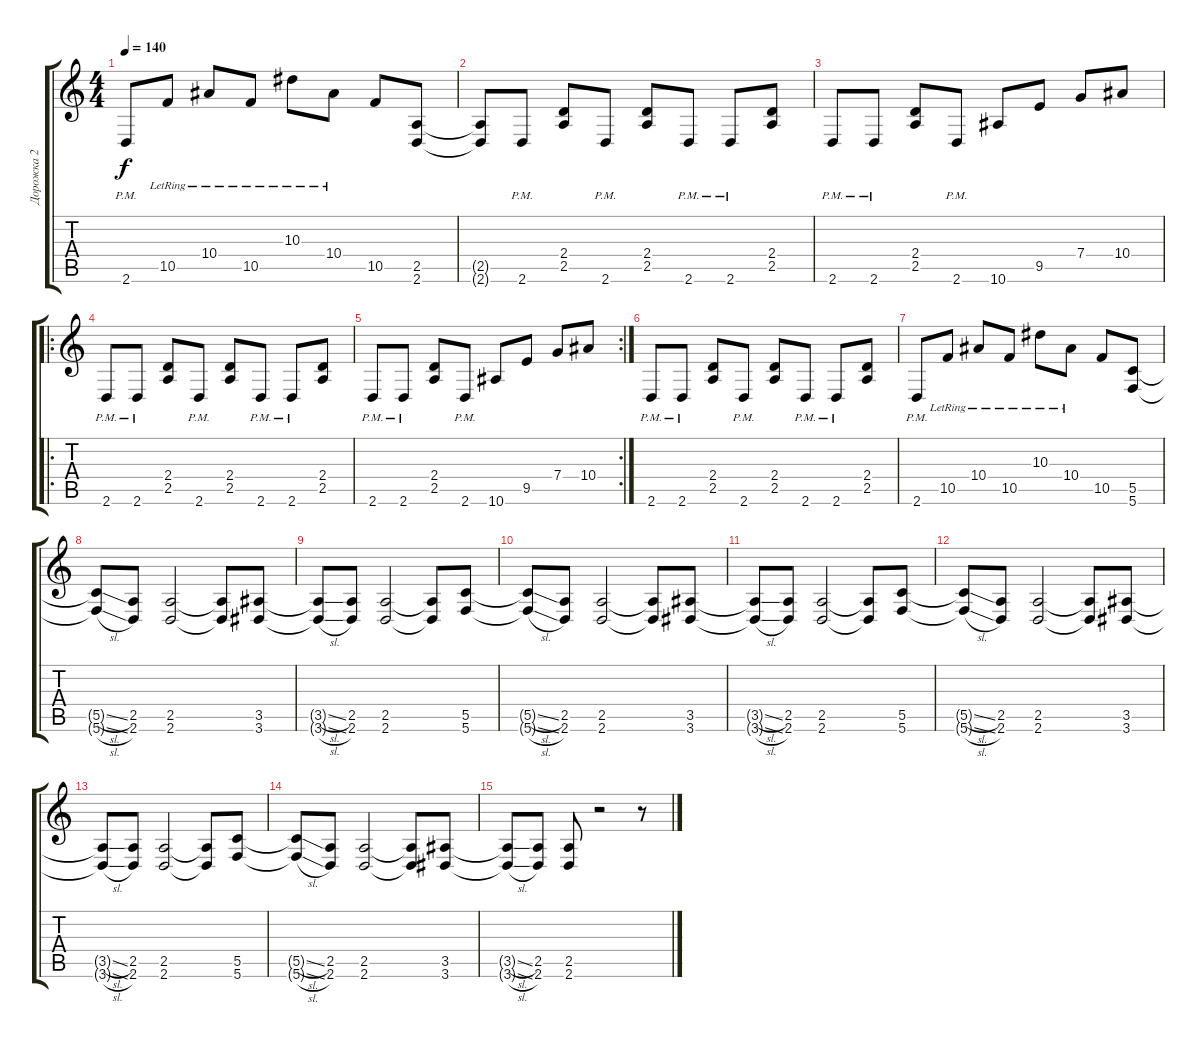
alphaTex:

\track ("Дорожка 2" "Дорожка 2") {instrument distortionguitar}
\staff {score tabs}
\tuning (D4 A3 F3 C3 G2 C2) {hide}
\ts (4 4)
\tempo 140
\clef g2
\ks c
2.6{pm}.8{dy f} 10.5{lr}.8 10.4{lr}.8 10.5{lr}.8 10.3{lr}.8 10.4{lr}.8 10.5.8 (2.5 2.6).8 |
(2.5{t} 2.6{t}).8 2.6{pm}.8 (2.4 2.5).8 2.6{pm}.8 (2.4 2.5).8 2.6{pm}.8 2.6{pm}.8 (2.4 2.5).8 |
2.6{pm}.8 2.6{pm}.8 (2.4 2.5).8 2.6{pm}.8 10.6.8 9.5.8 7.4.8 10.4.8 |
\ro
2.6{pm}.8 2.6{pm}.8 (2.4 2.5).8 2.6{pm}.8 (2.4 2.5).8 2.6{pm}.8 2.6{pm}.8 (2.4 2.5).8 |
\rc 2
2.6{pm}.8 2.6{pm}.8 (2.4 2.5).8 2.6{pm}.8 10.6.8 9.5.8 7.4.8 10.4.8 |
2.6{pm}.8 2.6{pm}.8 (2.4 2.5).8 2.6{pm}.8 (2.4 2.5).8 2.6{pm}.8 2.6{pm}.8 (2.4 2.5).8 |
2.6{pm}.8 10.5{lr}.8 10.4{lr}.8 10.5{lr}.8 10.3{lr}.8 10.4{lr}.8 10.5.8 (5.5 5.6).8 |
(5.5{sl t} 5.6{sl t}).8 (2.5 2.6).8 (2.5 2.6).2 (2.5{t} 2.6{t}).8 (3.5 3.6).8 |
(3.5{sl t} 3.6{sl t}).8 (2.5 2.6).8 (2.5 2.6).2 (2.5{t} 2.6{t}).8 (5.5 5.6).8 |
(5.5{sl t} 5.6{sl t}).8 (2.5 2.6).8 (2.5 2.6).2 (2.5{t} 2.6{t}).8 (3.5 3.6).8 |
(3.5{sl t} 3.6{sl t}).8 (2.5 2.6).8 (2.5 2.6).2 (2.5{t} 2.6{t}).8 (5.5 5.6).8 |
(5.5{sl t} 5.6{sl t}).8 (2.5 2.6).8 (2.5 2.6).2 (2.5{t} 2.6{t}).8 (3.5 3.6).8 |
(3.5{sl t} 3.6{sl t}).8 (2.5 2.6).8 (2.5 2.6).2 (2.5{t} 2.6{t}).8 (5.5 5.6).8 |
(5.5{sl t} 5.6{sl t}).8 (2.5 2.6).8 (2.5 2.6).2 (2.5{t} 2.6{t}).8 (3.5 3.6).8 |
(3.5{sl t} 3.6{sl t}).8 (2.5 2.6).8 (2.5 2.6).8 r.2 r.8
